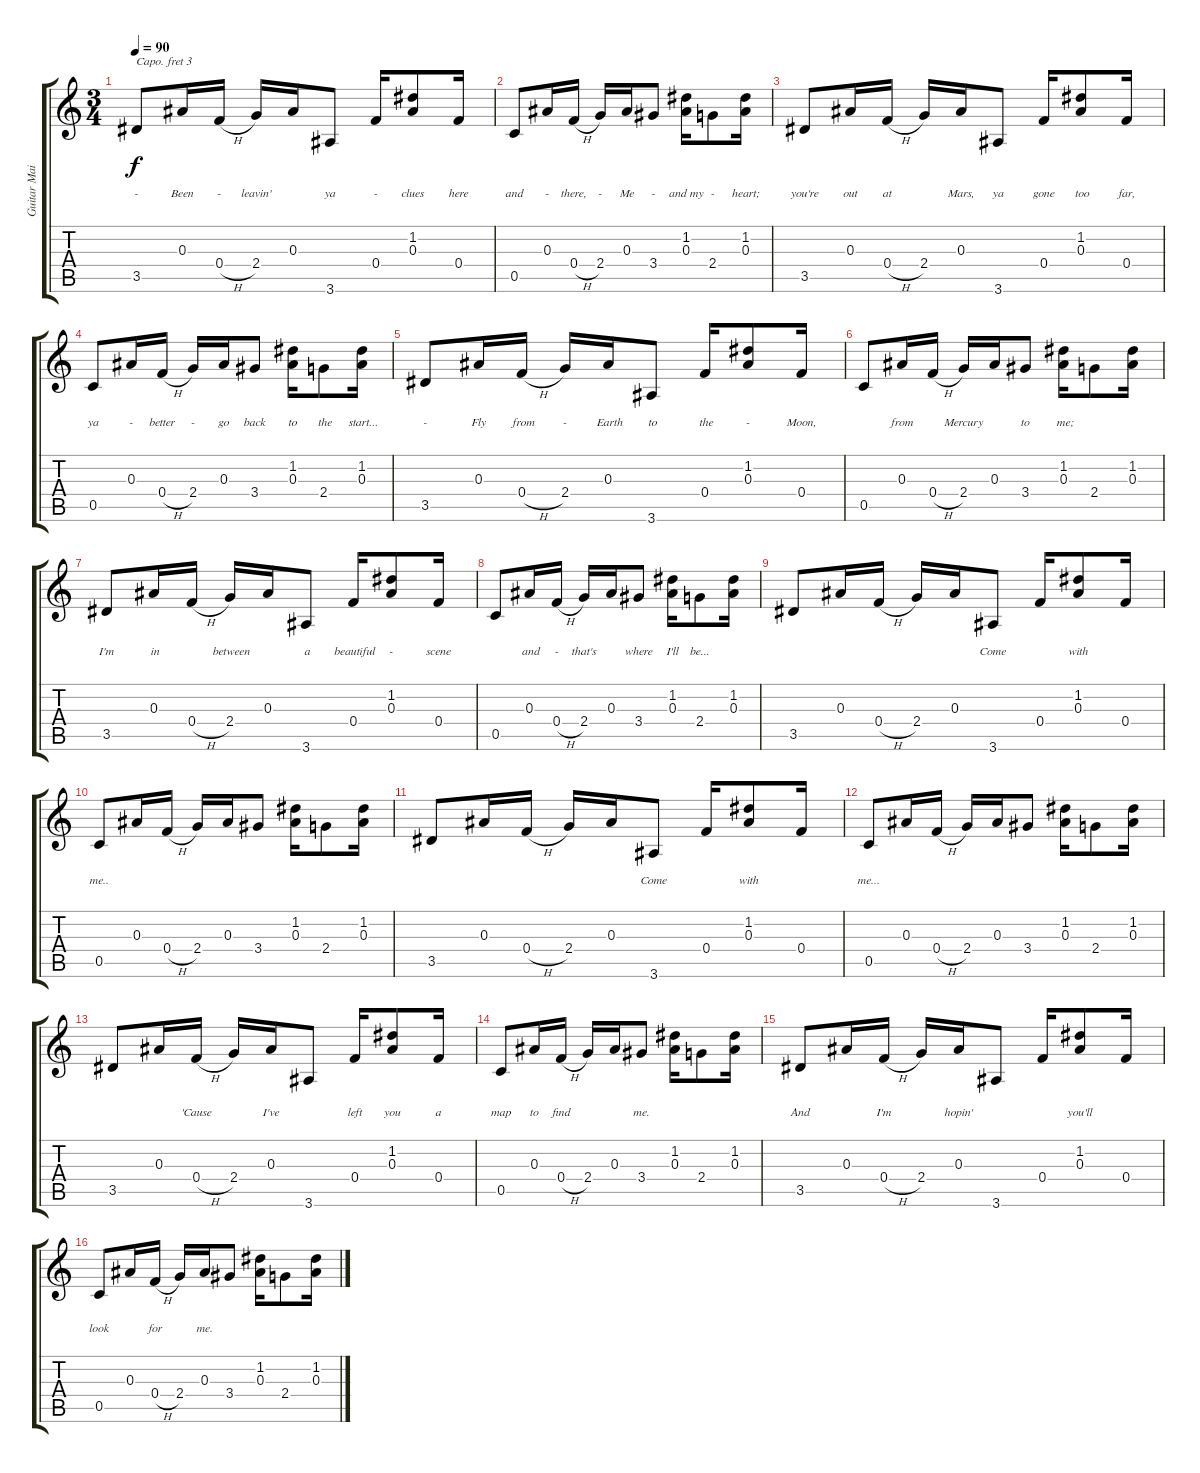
\track ("Guitar Main" "Guitar Mai") {instrument acousticguitarsteel}
\staff {score tabs}
\capo 3
\tuning (E4 B3 G3 D3 A2 E2) {hide}
\ts (3 4)
\tempo 90
\clef g2
\ks c
3.5.8{lyrics (0 "") lyrics (1 "") lyrics (2 "-") lyrics (3 "") lyrics (4 "") dy f} 0.3.16{lyrics (0 "") lyrics (1 "") lyrics (2 "Been") lyrics (3 "") lyrics (4 "")} 0.4{h}.16{lyrics (0 "") lyrics (1 "") lyrics (2 "-") lyrics (3 "") lyrics (4 "")} 2.4.16{lyrics (0 "") lyrics (1 "") lyrics (2 "leavin'") lyrics (3 "") lyrics (4 "")} 0.3.16{lyrics (0 "") lyrics (1 "") lyrics (2 "") lyrics (3 "") lyrics (4 "")} 3.6.8{lyrics (0 "") lyrics (1 "") lyrics (2 "ya") lyrics (3 "") lyrics (4 "")} 0.4.16{lyrics (0 "") lyrics (1 "") lyrics (2 "-") lyrics (3 "") lyrics (4 "")} (1.2 0.3).8{lyrics (0 "") lyrics (1 "") lyrics (2 "clues") lyrics (3 "") lyrics (4 "")} 0.4.16{lyrics (0 "") lyrics (1 "") lyrics (2 "here") lyrics (3 "") lyrics (4 "")} |
0.5.8{lyrics (0 "") lyrics (1 "") lyrics (2 "and") lyrics (3 "") lyrics (4 "")} 0.3.16{lyrics (0 "") lyrics (1 "") lyrics (2 "-") lyrics (3 "") lyrics (4 "")} 0.4{h}.16{lyrics (0 "") lyrics (1 "") lyrics (2 "there,") lyrics (3 "") lyrics (4 "")} 2.4.16{lyrics (0 "") lyrics (1 "") lyrics (2 "-") lyrics (3 "") lyrics (4 "")} 0.3.16{lyrics (0 "") lyrics (1 "") lyrics (2 "Me") lyrics (3 "") lyrics (4 "")} 3.4.8{lyrics (0 "") lyrics (1 "") lyrics (2 "-") lyrics (3 "") lyrics (4 "")} (1.2 0.3).16{lyrics (0 "") lyrics (1 "") lyrics (2 "and my") lyrics (3 "") lyrics (4 "")} 2.4.8{lyrics (0 "") lyrics (1 "") lyrics (2 "-") lyrics (3 "") lyrics (4 "")} (1.2 0.3).16{lyrics (0 "") lyrics (1 "") lyrics (2 "heart;") lyrics (3 "") lyrics (4 "")} |
3.5.8{lyrics (0 "") lyrics (1 "") lyrics (2 "you're") lyrics (3 "") lyrics (4 "")} 0.3.16{lyrics (0 "") lyrics (1 "") lyrics (2 "out") lyrics (3 "") lyrics (4 "")} 0.4{h}.16{lyrics (0 "") lyrics (1 "") lyrics (2 "at") lyrics (3 "") lyrics (4 "")} 2.4.16{lyrics (0 "") lyrics (1 "") lyrics (2 "") lyrics (3 "") lyrics (4 "")} 0.3.16{lyrics (0 "") lyrics (1 "") lyrics (2 "Mars,") lyrics (3 "") lyrics (4 "")} 3.6.8{lyrics (0 "") lyrics (1 "") lyrics (2 "ya") lyrics (3 "") lyrics (4 "")} 0.4.16{lyrics (0 "") lyrics (1 "") lyrics (2 "gone") lyrics (3 "") lyrics (4 "")} (1.2 0.3).8{lyrics (0 "") lyrics (1 "") lyrics (2 " too") lyrics (3 "") lyrics (4 "")} 0.4.16{lyrics (0 "") lyrics (1 "") lyrics (2 "far,") lyrics (3 "") lyrics (4 "")} |
0.5.8{lyrics (0 "") lyrics (1 "") lyrics (2 "ya") lyrics (3 "") lyrics (4 "")} 0.3.16{lyrics (0 "") lyrics (1 "") lyrics (2 "-") lyrics (3 "") lyrics (4 "")} 0.4{h}.16{lyrics (0 "") lyrics (1 "") lyrics (2 "better") lyrics (3 "") lyrics (4 "")} 2.4.16{lyrics (0 "") lyrics (1 "") lyrics (2 "-") lyrics (3 "") lyrics (4 "")} 0.3.16{lyrics (0 "") lyrics (1 "") lyrics (2 "go") lyrics (3 "") lyrics (4 "")} 3.4.8{lyrics (0 "") lyrics (1 "") lyrics (2 "back") lyrics (3 "") lyrics (4 "")} (1.2 0.3).16{lyrics (0 "") lyrics (1 "") lyrics (2 "to") lyrics (3 "") lyrics (4 "")} 2.4.8{lyrics (0 "") lyrics (1 "") lyrics (2 " the") lyrics (3 "") lyrics (4 "")} (1.2 0.3).16{lyrics (0 "") lyrics (1 "") lyrics (2 " start...") lyrics (3 "") lyrics (4 "")} |
3.5.8{lyrics (0 "") lyrics (1 "") lyrics (2 "-") lyrics (3 "") lyrics (4 "")} 0.3.16{lyrics (0 "") lyrics (1 "") lyrics (2 "Fly") lyrics (3 "") lyrics (4 "")} 0.4{h}.16{lyrics (0 "") lyrics (1 "") lyrics (2 " from") lyrics (3 "") lyrics (4 "")} 2.4.16{lyrics (0 "") lyrics (1 "") lyrics (2 "-") lyrics (3 "") lyrics (4 "")} 0.3.16{lyrics (0 "") lyrics (1 "") lyrics (2 " Earth") lyrics (3 "") lyrics (4 "")} 3.6.8{lyrics (0 "") lyrics (1 "") lyrics (2 " to") lyrics (3 "") lyrics (4 "")} 0.4.16{lyrics (0 "") lyrics (1 "") lyrics (2 " the") lyrics (3 "") lyrics (4 "")} (1.2 0.3).8{lyrics (0 "") lyrics (1 "") lyrics (2 "-") lyrics (3 "") lyrics (4 "")} 0.4.16{lyrics (0 "") lyrics (1 "") lyrics (2 "Moon,") lyrics (3 "") lyrics (4 "")} |
0.5.8{lyrics (0 "") lyrics (1 "") lyrics (2 "") lyrics (3 "") lyrics (4 "")} 0.3.16{lyrics (0 "") lyrics (1 "") lyrics (2 "from") lyrics (3 "") lyrics (4 "")} 0.4{h}.16{lyrics (0 "") lyrics (1 "") lyrics (2 "") lyrics (3 "") lyrics (4 "")} 2.4.16{lyrics (0 "") lyrics (1 "") lyrics (2 "Mercury") lyrics (3 "") lyrics (4 "")} 0.3.16{lyrics (0 "") lyrics (1 "") lyrics (2 "") lyrics (3 "") lyrics (4 "")} 3.4.8{lyrics (0 "") lyrics (1 "") lyrics (2 "to") lyrics (3 "") lyrics (4 "")} (1.2 0.3).16{lyrics (0 "") lyrics (1 "") lyrics (2 " me;") lyrics (3 "") lyrics (4 "")} 2.4.8{lyrics (0 "") lyrics (1 "") lyrics (2 "") lyrics (3 "") lyrics (4 "")} (1.2 0.3).16{lyrics (0 "") lyrics (1 "") lyrics (2 "") lyrics (3 "") lyrics (4 "")} |
3.5.8{lyrics (0 "") lyrics (1 "") lyrics (2 "I'm") lyrics (3 "") lyrics (4 "")} 0.3.16{lyrics (0 "") lyrics (1 "") lyrics (2 " in") lyrics (3 "") lyrics (4 "")} 0.4{h}.16{lyrics (0 "") lyrics (1 "") lyrics (2 "") lyrics (3 "") lyrics (4 "")} 2.4.16{lyrics (0 "") lyrics (1 "") lyrics (2 " between") lyrics (3 "") lyrics (4 "")} 0.3.16{lyrics (0 "") lyrics (1 "") lyrics (2 "") lyrics (3 "") lyrics (4 "")} 3.6.8{lyrics (0 "") lyrics (1 "") lyrics (2 " a") lyrics (3 "") lyrics (4 "")} 0.4.16{lyrics (0 "") lyrics (1 "") lyrics (2 " beautiful") lyrics (3 "") lyrics (4 "")} (1.2 0.3).8{lyrics (0 "") lyrics (1 "") lyrics (2 "-") lyrics (3 "") lyrics (4 "")} 0.4.16{lyrics (0 "") lyrics (1 "") lyrics (2 "scene") lyrics (3 "") lyrics (4 "")} |
0.5.8{lyrics (0 "") lyrics (1 "") lyrics (2 "") lyrics (3 "") lyrics (4 "")} 0.3.16{lyrics (0 "") lyrics (1 "") lyrics (2 " and") lyrics (3 "") lyrics (4 "")} 0.4{h}.16{lyrics (0 "") lyrics (1 "") lyrics (2 "-") lyrics (3 "") lyrics (4 "")} 2.4.16{lyrics (0 "") lyrics (1 "") lyrics (2 "that's") lyrics (3 "") lyrics (4 "")} 0.3.16{lyrics (0 "") lyrics (1 "") lyrics (2 "") lyrics (3 "") lyrics (4 "")} 3.4.8{lyrics (0 "") lyrics (1 "") lyrics (2 "where") lyrics (3 "") lyrics (4 "")} (1.2 0.3).16{lyrics (0 "") lyrics (1 "") lyrics (2 "I'll") lyrics (3 "") lyrics (4 "")} 2.4.8{lyrics (0 "") lyrics (1 "") lyrics (2 "be...") lyrics (3 "") lyrics (4 "")} (1.2 0.3).16{lyrics (0 "") lyrics (1 "") lyrics (2 "") lyrics (3 "") lyrics (4 "")} |
3.5.8{lyrics (0 "") lyrics (1 "") lyrics (2 "") lyrics (3 "") lyrics (4 "")} 0.3.16{lyrics (0 "") lyrics (1 "") lyrics (2 "") lyrics (3 "") lyrics (4 "")} 0.4{h}.16{lyrics (0 "") lyrics (1 "") lyrics (2 "") lyrics (3 "") lyrics (4 "")} 2.4.16{lyrics (0 "") lyrics (1 "") lyrics (2 "") lyrics (3 "") lyrics (4 "")} 0.3.16{lyrics (0 "") lyrics (1 "") lyrics (2 "") lyrics (3 "") lyrics (4 "")} 3.6.8{lyrics (0 "") lyrics (1 "") lyrics (2 "Come") lyrics (3 "") lyrics (4 "")} 0.4.16{lyrics (0 "") lyrics (1 "") lyrics (2 "") lyrics (3 "") lyrics (4 "")} (1.2 0.3).8{lyrics (0 "") lyrics (1 "") lyrics (2 "with") lyrics (3 "") lyrics (4 "")} 0.4.16{lyrics (0 "") lyrics (1 "") lyrics (2 "") lyrics (3 "") lyrics (4 "")} |
0.5.8{lyrics (0 "") lyrics (1 "") lyrics (2 "me..") lyrics (3 "") lyrics (4 "")} 0.3.16{lyrics (0 "") lyrics (1 "") lyrics (2 "") lyrics (3 "") lyrics (4 "")} 0.4{h}.16{lyrics (0 "") lyrics (1 "") lyrics (2 "") lyrics (3 "") lyrics (4 "")} 2.4.16{lyrics (0 "") lyrics (1 "") lyrics (2 "") lyrics (3 "") lyrics (4 "")} 0.3.16{lyrics (0 "") lyrics (1 "") lyrics (2 "") lyrics (3 "") lyrics (4 "")} 3.4.8{lyrics (0 "") lyrics (1 "") lyrics (2 "") lyrics (3 "") lyrics (4 "")} (1.2 0.3).16{lyrics (0 "") lyrics (1 "") lyrics (2 "") lyrics (3 "") lyrics (4 "")} 2.4.8{lyrics (0 "") lyrics (1 "") lyrics (2 "") lyrics (3 "") lyrics (4 "")} (1.2 0.3).16{lyrics (0 "") lyrics (1 "") lyrics (2 "") lyrics (3 "") lyrics (4 "")} |
3.5.8{lyrics (0 "") lyrics (1 "") lyrics (2 "") lyrics (3 "") lyrics (4 "")} 0.3.16{lyrics (0 "") lyrics (1 "") lyrics (2 "") lyrics (3 "") lyrics (4 "")} 0.4{h}.16{lyrics (0 "") lyrics (1 "") lyrics (2 "") lyrics (3 "") lyrics (4 "")} 2.4.16{lyrics (0 "") lyrics (1 "") lyrics (2 "") lyrics (3 "") lyrics (4 "")} 0.3.16{lyrics (0 "") lyrics (1 "") lyrics (2 "") lyrics (3 "") lyrics (4 "")} 3.6.8{lyrics (0 "") lyrics (1 "") lyrics (2 "Come") lyrics (3 "") lyrics (4 "")} 0.4.16{lyrics (0 "") lyrics (1 "") lyrics (2 "") lyrics (3 "") lyrics (4 "")} (1.2 0.3).8{lyrics (0 "") lyrics (1 "") lyrics (2 "with") lyrics (3 "") lyrics (4 "")} 0.4.16{lyrics (0 "") lyrics (1 "") lyrics (2 "") lyrics (3 "") lyrics (4 "")} |
0.5.8{lyrics (0 "") lyrics (1 "") lyrics (2 "me...") lyrics (3 "") lyrics (4 "")} 0.3.16 0.4{h}.16 2.4.16 0.3.16 3.4.8 (1.2 0.3).16 2.4.8 (1.2 0.3).16 |
3.5.8{lyrics (0 "") lyrics (1 "") lyrics (2 "") lyrics (3 "") lyrics (4 "")} 0.3.16{lyrics (0 "") lyrics (1 "") lyrics (2 "") lyrics (3 "") lyrics (4 "")} 0.4{h}.16{lyrics (0 "") lyrics (1 "") lyrics (2 "") lyrics (3 "'Cause") lyrics (4 "")} 2.4.16{lyrics (0 "") lyrics (1 "") lyrics (2 "") lyrics (3 "") lyrics (4 "")} 0.3.16{lyrics (0 "") lyrics (1 "") lyrics (2 "") lyrics (3 "I've") lyrics (4 "")} 3.6.8{lyrics (0 "") lyrics (1 "") lyrics (2 "") lyrics (3 "") lyrics (4 "")} 0.4.16{lyrics (0 "") lyrics (1 "") lyrics (2 "") lyrics (3 "left") lyrics (4 "")} (1.2 0.3).8{lyrics (0 "") lyrics (1 "") lyrics (2 "") lyrics (3 "you") lyrics (4 "")} 0.4.16{lyrics (0 "") lyrics (1 "") lyrics (2 "") lyrics (3 "a") lyrics (4 "")} |
0.5.8{lyrics (0 "") lyrics (1 "") lyrics (2 "") lyrics (3 "map") lyrics (4 "")} 0.3.16{lyrics (0 "") lyrics (1 "") lyrics (2 "") lyrics (3 "to") lyrics (4 "")} 0.4{h}.16{lyrics (0 "") lyrics (1 "") lyrics (2 "") lyrics (3 "find") lyrics (4 "")} 2.4.16{lyrics (0 "") lyrics (1 "") lyrics (2 "") lyrics (3 "") lyrics (4 "")} 0.3.16{lyrics (0 "") lyrics (1 "") lyrics (2 "") lyrics (3 "") lyrics (4 "")} 3.4.8{lyrics (0 "") lyrics (1 "") lyrics (2 "") lyrics (3 "me.") lyrics (4 "")} (1.2 0.3).16{lyrics (0 "") lyrics (1 "") lyrics (2 "") lyrics (3 "") lyrics (4 "")} 2.4.8{lyrics (0 "") lyrics (1 "") lyrics (2 "") lyrics (3 "") lyrics (4 "")} (1.2 0.3).16{lyrics (0 "") lyrics (1 "") lyrics (2 "") lyrics (3 "") lyrics (4 "")} |
3.5.8{lyrics (0 "") lyrics (1 "") lyrics (2 "") lyrics (3 "And") lyrics (4 "")} 0.3.16{lyrics (0 "") lyrics (1 "") lyrics (2 "") lyrics (3 "") lyrics (4 "")} 0.4{h}.16{lyrics (0 "") lyrics (1 "") lyrics (2 "") lyrics (3 "I'm") lyrics (4 "")} 2.4.16{lyrics (0 "") lyrics (1 "") lyrics (2 "") lyrics (3 "") lyrics (4 "")} 0.3.16{lyrics (0 "") lyrics (1 "") lyrics (2 "") lyrics (3 "hopin'") lyrics (4 "")} 3.6.8{lyrics (0 "") lyrics (1 "") lyrics (2 "") lyrics (3 "") lyrics (4 "")} 0.4.16{lyrics (0 "") lyrics (1 "") lyrics (2 "") lyrics (3 "") lyrics (4 "")} (1.2 0.3).8{lyrics (0 "") lyrics (1 "") lyrics (2 "") lyrics (3 "you'll") lyrics (4 "")} 0.4.16{lyrics (0 "") lyrics (1 "") lyrics (2 "") lyrics (3 "") lyrics (4 "")} |
0.5.8{lyrics (0 "") lyrics (1 "") lyrics (2 "") lyrics (3 "look") lyrics (4 "")} 0.3.16{lyrics (0 "") lyrics (1 "") lyrics (2 "") lyrics (3 "") lyrics (4 "")} 0.4{h}.16{lyrics (0 "") lyrics (1 "") lyrics (2 "") lyrics (3 "for") lyrics (4 "")} 2.4.16{lyrics (0 "") lyrics (1 "") lyrics (2 "") lyrics (3 "") lyrics (4 "")} 0.3.16{lyrics (0 "") lyrics (1 "") lyrics (2 "") lyrics (3 "me.") lyrics (4 "")} 3.4.8{lyrics (0 "") lyrics (1 "") lyrics (2 "") lyrics (3 "") lyrics (4 "")} (1.2 0.3).16{lyrics (0 "") lyrics (1 "") lyrics (2 "") lyrics (3 "") lyrics (4 "")} 2.4.8{lyrics (0 "") lyrics (1 "") lyrics (2 "") lyrics (3 "") lyrics (4 "")} (1.2 0.3).16{lyrics (0 "") lyrics (1 "") lyrics (2 "") lyrics (3 "") lyrics (4 "")}
